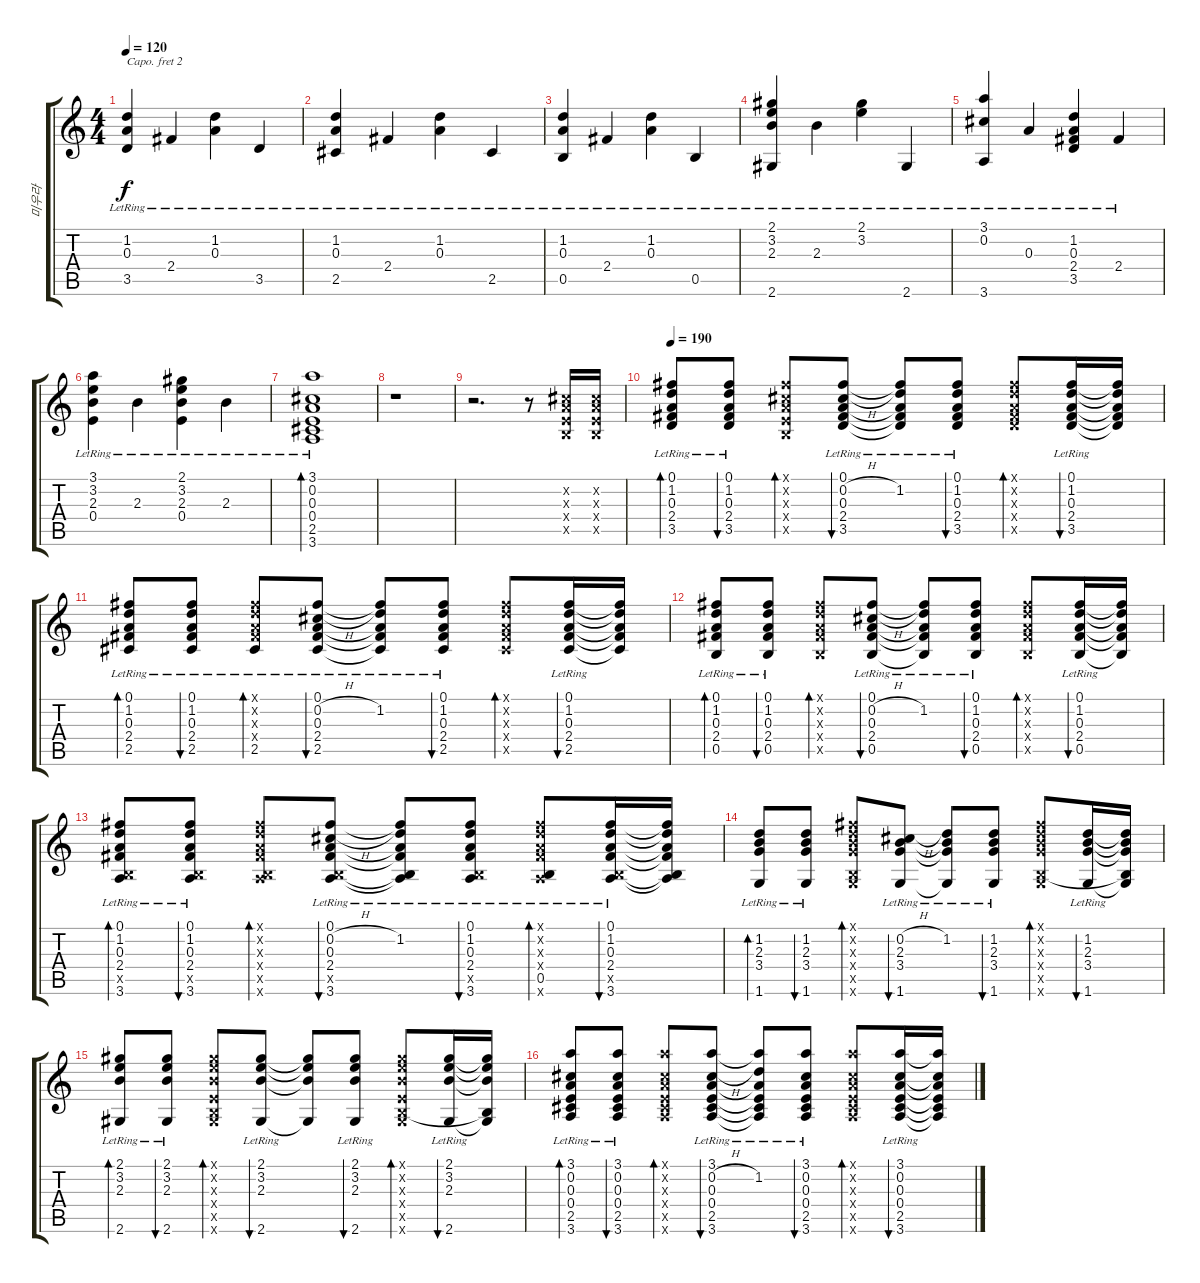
\track ("미우라" "미우라") {instrument acousticguitarsteel}
\staff {score tabs}
\capo 2
\tuning (E4 B3 G3 D3 A2 E2) {hide}
\ts (4 4)
\tempo 120
\clef g2
\ks c
(1.2{lr} 0.3{lr} 3.5{lr}).4{dy f} 2.4{lr}.4 (1.2{lr} 0.3{lr}).4 3.5{lr}.4 |
(1.2{lr} 0.3{lr} 2.5{lr}).4 2.4{lr}.4 (1.2{lr} 0.3{lr}).4 2.5{lr}.4 |
(1.2{lr} 0.3{lr} 0.5{lr}).4 2.4{lr}.4 (1.2{lr} 0.3{lr}).4 0.5{lr}.4 |
(2.1{lr} 3.2{lr} 2.3{lr} 2.6{lr}).4 2.3{lr}.4 (2.1{lr} 3.2{lr}).4 2.6{lr}.4 |
(3.1{lr} 0.2{lr} 3.6{lr}).4 0.3{lr}.4 (1.2{lr} 0.3{lr} 2.4{lr} 3.5{lr}).4 2.4{lr}.4 |
(3.1{lr} 3.2{lr} 2.3{lr} 0.4{lr}).4 2.3{lr}.4 (2.1{lr} 3.2{lr} 2.3{lr} 0.4{lr}).4 2.3{lr}.4 |
(3.1{lr} 0.2{lr} 0.3{lr} 0.4{lr} 2.5{lr} 3.6{lr}).1{bd 240} |
r.1 |
r.2{d} r.8 (0.2{x} 0.3{x} 0.4{x} 0.5{x}).16 (0.2{x} 0.3{x} 0.4{x} 0.5{x}).16 |
\tempo 190
(0.1{lr} 1.2{lr} 0.3{lr} 2.4{lr} 3.5{lr}).8{bd 60} (0.1{lr} 1.2{lr} 0.3{lr} 2.4{lr} 3.5{lr}).8{bu 60} (0.1{x} 0.2{x} 0.3{x} 0.4{x} 0.5{x}).8{bd 60} (0.1{lr} 0.2{h lr} 0.3{lr} 2.4{lr} 3.5{lr}).8{bu 60} (0.1{t} 1.2{lr} 0.3{t} 2.4{t} 3.5{t}).8 (0.1{lr} 1.2{lr} 0.3{lr} 2.4{lr} 3.5{lr}).8{bu 60} (0.1{x} 1.2{x} 0.3{x} 2.4{x} 3.5{x}).8{bd 60} (0.1{lr} 1.2{lr} 0.3{lr} 2.4{lr} 3.5{lr}).16{bu 60} (0.1{t} 1.2{t} 0.3{t} 2.4{t} 3.5{t}).16 |
(0.1{lr} 1.2{lr} 0.3{lr} 2.4{lr} 2.5{lr}).8{bd 60} (0.1{lr} 1.2{lr} 0.3{lr} 2.4{lr} 2.5{lr}).8{bu 60} (0.1{x} 1.2{x} 0.3{x} 2.4{x} 2.5{lr}).8{bd 60} (0.1{lr} 0.2{h lr} 0.3{lr} 2.4{lr} 2.5{lr}).8{bu 60} (0.1{t} 1.2{lr} 0.3{t} 2.4{t} 2.5{t}).8 (0.1{lr} 1.2{lr} 0.3{lr} 2.4{lr} 2.5{lr}).8{bu 60} (0.1{x} 1.2{x} 0.3{x} 2.4{x} 2.5{x}).8{bd 60} (0.1{lr} 1.2{lr} 0.3{lr} 2.4{lr} 2.5{lr}).16{bu 60} (0.1{t} 1.2{t} 0.3{t} 2.4{t} 2.5{t}).16 |
(0.1{lr} 1.2{lr} 0.3{lr} 2.4{lr} 0.5{lr}).8{bd 60} (0.1{lr} 1.2{lr} 0.3{lr} 2.4 0.5{lr}).8{bu 60} (0.1{x} 1.2{x} 0.3{x} 2.4{x} 0.5{x}).8{bd 60} (0.1{lr} 0.2{h lr} 0.3{lr} 2.4{lr} 0.5{lr}).8{bu 60} (0.1{t} 1.2{lr} 0.3{t} 2.4{t} 0.5{t}).8 (0.1{lr} 1.2{lr} 0.3{lr} 2.4{lr} 0.5{lr}).8{bu 60} (0.1{x} 1.2{x} 0.3{x} 2.4{x} 0.5{x}).8{bd 60} (0.1{lr} 1.2{lr} 0.3{lr} 2.4{lr} 0.5{lr}).16{bu 60} (0.1{t} 1.2{t} 0.3{t} 2.4{t} 0.5{t}).16 |
(0.1{lr} 1.2{lr} 0.3{lr} 2.4{lr} 0.5{x} 3.6{lr}).8{bd 60} (0.1{lr} 1.2{lr} 0.3{lr} 2.4{lr} 0.5{x} 3.6{lr}).8{bu 60} (0.1{x} 1.2{x} 0.3{x} 2.4{x} 0.5{x} 3.6{x}).8{bd 60} (0.1{lr} 0.2{h lr} 0.3{lr} 2.4{lr} 0.5{x} 3.6{lr}).8{bu 60} (0.1{t} 1.2{lr} 0.3{t} 2.4{t} 0.5{t} 3.6{t}).8 (0.1{lr} 1.2{lr} 0.3{lr} 2.4{lr} 0.5{x} 3.6{lr}).8{bu 60} (0.1{x} 1.2{x} 0.3{x} 2.4{x} 0.5{lr} 3.6{x}).8{bd 60} (0.1{lr} 1.2{lr} 0.3{lr} 2.4{lr} 0.5{x} 3.6{lr}).16{bu 60} (0.1{t} 1.2{t} 0.3{t} 2.4{t} 0.5{t} 3.6{t}).16 |
(1.2{lr} 2.3{lr} 3.4{lr} 1.6{lr}).8{bd 60} (1.2{lr} 2.3{lr} 3.4{lr} 1.6{lr}).8{bu 60} (0.1{x} 1.2{x} 2.3{x} 3.4{x} 0.5{x} 1.6{x}).8{bd 60} (0.2{h lr} 2.3{lr} 3.4{lr} 1.6{lr}).8{bu 60} (1.2{lr} 2.3{t} 3.4{t} 1.6{t}).8 (1.2{lr} 2.3{lr} 3.4{lr} 1.6{lr}).8{bu 60} (0.1{x} 1.2{x} 2.3{x} 3.4{x} 0.5{x} 1.6{x}).8{bd 60} (1.2{lr} 2.3{lr} 3.4{lr} 1.6{lr}).16{bu 60} (1.2{t} 2.3{t} 3.4{t} 0.5{t} 1.6{t}).16 |
(2.1{lr} 3.2{lr} 2.3{lr} 2.6{lr}).8{bd 60} (2.1{lr} 3.2{lr} 2.3{lr} 2.6{lr}).8{bu 60} (2.1{x} 3.2{x} 2.3{x} 0.4{x} 0.5{x} 2.6{x}).8{bd 60} (2.1{lr} 3.2{lr} 2.3{lr} 2.6{lr}).8{bu 60} (2.1{t} 3.2{t} 2.3{t} 2.6{t}).8 (2.1{lr} 3.2{lr} 2.3{lr} 2.6{lr}).8{bu 60} (2.1{x} 3.2{x} 2.3{x} 0.4{x} 0.5{x} 2.6{x}).8{bd 60} (2.1{lr} 3.2{lr} 2.3{lr} 2.6{lr}).16{bu 60} (2.1{t} 3.2{t} 2.3{t} 0.5{t} 2.6{t}).16 |
(3.1{lr} 0.2{lr} 0.3{lr} 0.4{lr} 2.5{lr} 3.6{lr}).8{bd 60} (3.1{lr} 0.2{lr} 0.3{lr} 0.4{lr} 2.5{lr} 3.6{lr}).8{bu 60} (3.1{x} 0.2{x} 0.3{x} 0.4{x} 2.5{x} 3.6{x}).8{bd 60} (3.1{lr} 0.2{h lr} 0.3{lr} 0.4{lr} 2.5{lr} 3.6{lr}).8{bu 60} (3.1{t} 1.2{lr} 0.3{t} 0.4{t} 2.5{t} 3.6{t}).8 (3.1{lr} 0.2{lr} 0.3{lr} 0.4{lr} 2.5{lr} 3.6{lr}).8{bu 60} (3.1{x} 0.2{x} 0.3{x} 0.4{x} 2.5{x} 3.6{x}).8{bd 60} (3.1{lr} 0.2{lr} 0.3{lr} 0.4{lr} 2.5{lr} 3.6{lr}).16{bu 60} (3.1{t} 0.2{t} 0.3{t} 0.4{t} 2.5{t} 3.6{t}).16
